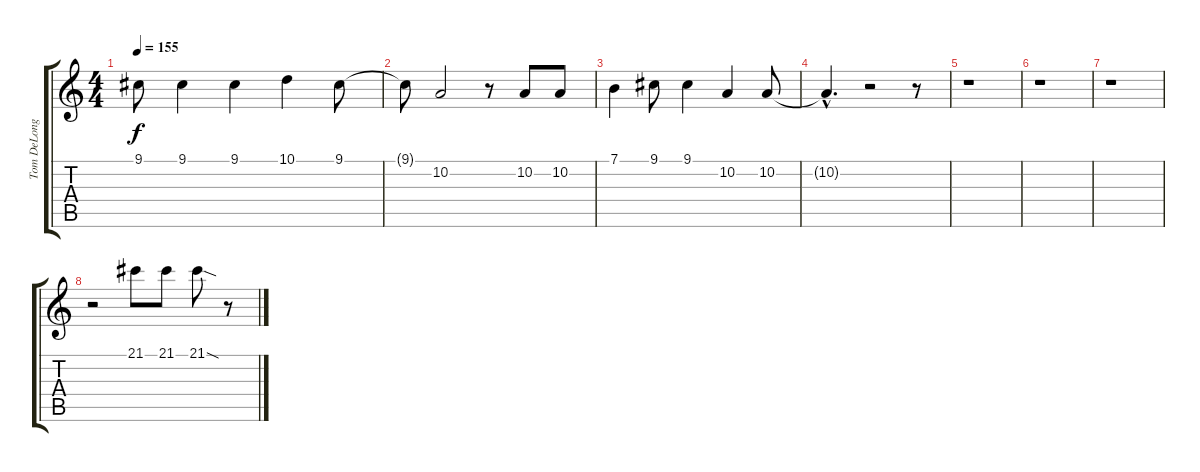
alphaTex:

\track ("Tom DeLonges(voice)" "Tom DeLong") {instrument lead2sawtooth}
\staff {score tabs}
\tuning (E4 B3 G3 D3 A2 E2) {hide}
\ts (4 4)
\tempo 155
\clef g2
\ks c
9.1.8{dy f} 9.1.4 9.1.4 10.1.4 9.1.8 |
9.1{t}.8 10.2.2 r.8 10.2.8 10.2.8 |
7.1.4 9.1.8 9.1.4 10.2.4 10.2.8 |
10.2{hac t}.4{d} r.2 r.8 |
r.1 |
r.1 |
r.1 |
r.2 21.1.8 21.1.8 21.1{sod}.8 r.8
